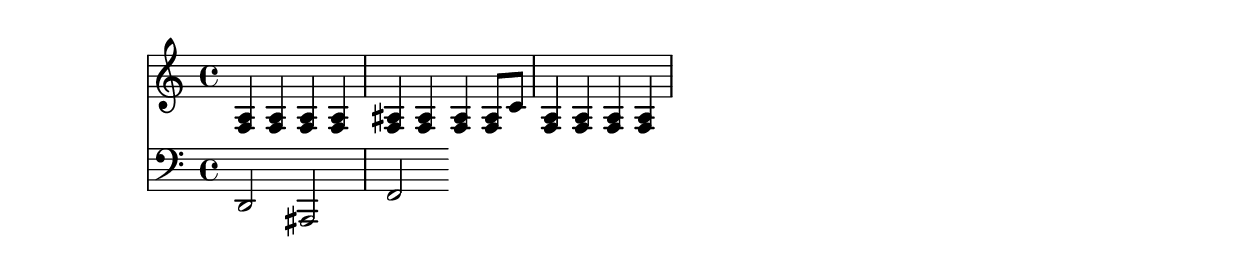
\version "2.16.2"
{
<<\new Staff { \clef "treble" < > < f a >4 < > < f a >4 < > < f a >4 < > < f a >4 < > < f ais >4 < > < f ais >4 < > < f ais >4 < > < f ais >8 < c' >8 < > < f a >4 < > < f a >4 < > < f a >4 < > < f a >4 < > 
}
\new Staff { \clef "bass" < > < d, >2 < >8 < ais,, >2 < >8 < f, >2 < > 
}
>>
}
